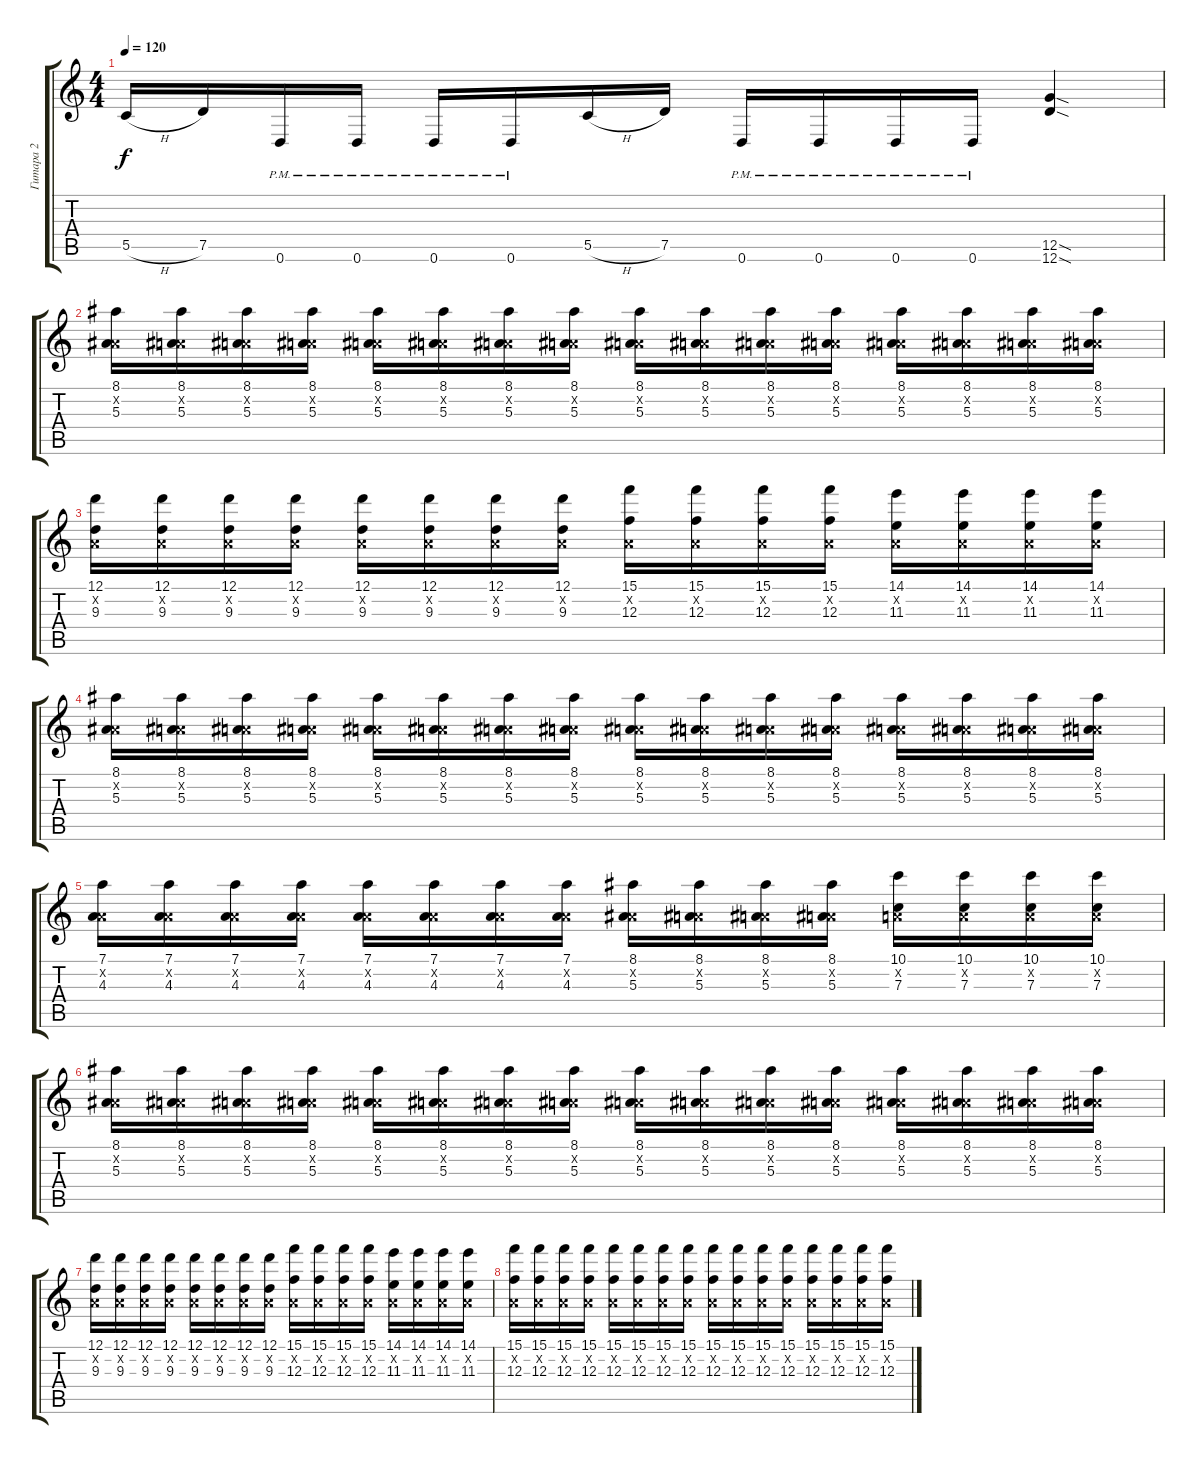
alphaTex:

\track ("Гитара 2" "Гитара 2") {instrument overdrivenguitar}
\staff {score tabs}
\tuning (D4 A3 F3 C3 G2 D2) {hide}
\ts (4 4)
\tempo 120
\clef g2
\ks c
5.5{h}.16{dy f} 7.5.16 0.6{pm}.16 0.6{pm}.16 0.6{pm}.16 0.6{pm}.16 5.5{h}.16 7.5.16 0.6{pm}.16 0.6{pm}.16 0.6{pm}.16 0.6{pm}.16 (12.5{sod} 12.6{sod}).4 |
(8.1 0.2{x} 5.3).16 (8.1 0.2{x} 5.3).16 (8.1 0.2{x} 5.3).16 (8.1 0.2{x} 5.3).16 (8.1 0.2{x} 5.3).16 (8.1 0.2{x} 5.3).16 (8.1 0.2{x} 5.3).16 (8.1 0.2{x} 5.3).16 (8.1 0.2{x} 5.3).16 (8.1 0.2{x} 5.3).16 (8.1 0.2{x} 5.3).16 (8.1 0.2{x} 5.3).16 (8.1 0.2{x} 5.3).16 (8.1 0.2{x} 5.3).16 (8.1 0.2{x} 5.3).16 (8.1 0.2{x} 5.3).16 |
(12.1 0.2{x} 9.3).16 (12.1 0.2{x} 9.3).16 (12.1 0.2{x} 9.3).16 (12.1 0.2{x} 9.3).16 (12.1 0.2{x} 9.3).16 (12.1 0.2{x} 9.3).16 (12.1 0.2{x} 9.3).16 (12.1 0.2{x} 9.3).16 (15.1 0.2{x} 12.3).16 (15.1 0.2{x} 12.3).16 (15.1 0.2{x} 12.3).16 (15.1 0.2{x} 12.3).16 (14.1 0.2{x} 11.3).16 (14.1 0.2{x} 11.3).16 (14.1 0.2{x} 11.3).16 (14.1 0.2{x} 11.3).16 |
(8.1 0.2{x} 5.3).16 (8.1 0.2{x} 5.3).16 (8.1 0.2{x} 5.3).16 (8.1 0.2{x} 5.3).16 (8.1 0.2{x} 5.3).16 (8.1 0.2{x} 5.3).16 (8.1 0.2{x} 5.3).16 (8.1 0.2{x} 5.3).16 (8.1 0.2{x} 5.3).16 (8.1 0.2{x} 5.3).16 (8.1 0.2{x} 5.3).16 (8.1 0.2{x} 5.3).16 (8.1 0.2{x} 5.3).16 (8.1 0.2{x} 5.3).16 (8.1 0.2{x} 5.3).16 (8.1 0.2{x} 5.3).16 |
(7.1 0.2{x} 4.3).16 (7.1 0.2{x} 4.3).16 (7.1 0.2{x} 4.3).16 (7.1 0.2{x} 4.3).16 (7.1 0.2{x} 4.3).16 (7.1 0.2{x} 4.3).16 (7.1 0.2{x} 4.3).16 (7.1 0.2{x} 4.3).16 (8.1 0.2{x} 5.3).16 (8.1 0.2{x} 5.3).16 (8.1 0.2{x} 5.3).16 (8.1 0.2{x} 5.3).16 (10.1 0.2{x} 7.3).16 (10.1 0.2{x} 7.3).16 (10.1 0.2{x} 7.3).16 (10.1 0.2{x} 7.3).16 |
(8.1 0.2{x} 5.3).16 (8.1 0.2{x} 5.3).16 (8.1 0.2{x} 5.3).16 (8.1 0.2{x} 5.3).16 (8.1 0.2{x} 5.3).16 (8.1 0.2{x} 5.3).16 (8.1 0.2{x} 5.3).16 (8.1 0.2{x} 5.3).16 (8.1 0.2{x} 5.3).16 (8.1 0.2{x} 5.3).16 (8.1 0.2{x} 5.3).16 (8.1 0.2{x} 5.3).16 (8.1 0.2{x} 5.3).16 (8.1 0.2{x} 5.3).16 (8.1 0.2{x} 5.3).16 (8.1 0.2{x} 5.3).16 |
(12.1 0.2{x} 9.3).16 (12.1 0.2{x} 9.3).16 (12.1 0.2{x} 9.3).16 (12.1 0.2{x} 9.3).16 (12.1 0.2{x} 9.3).16 (12.1 0.2{x} 9.3).16 (12.1 0.2{x} 9.3).16 (12.1 0.2{x} 9.3).16 (15.1 0.2{x} 12.3).16 (15.1 0.2{x} 12.3).16 (15.1 0.2{x} 12.3).16 (15.1 0.2{x} 12.3).16 (14.1 0.2{x} 11.3).16 (14.1 0.2{x} 11.3).16 (14.1 0.2{x} 11.3).16 (14.1 0.2{x} 11.3).16 |
(15.1 0.2{x} 12.3).16 (15.1 0.2{x} 12.3).16 (15.1 0.2{x} 12.3).16 (15.1 0.2{x} 12.3).16 (15.1 0.2{x} 12.3).16 (15.1 0.2{x} 12.3).16 (15.1 0.2{x} 12.3).16 (15.1 0.2{x} 12.3).16 (15.1 0.2{x} 12.3).16 (15.1 0.2{x} 12.3).16 (15.1 0.2{x} 12.3).16 (15.1 0.2{x} 12.3).16 (15.1 0.2{x} 12.3).16 (15.1 0.2{x} 12.3).16 (15.1 0.2{x} 12.3).16 (15.1 0.2{x} 12.3).16
